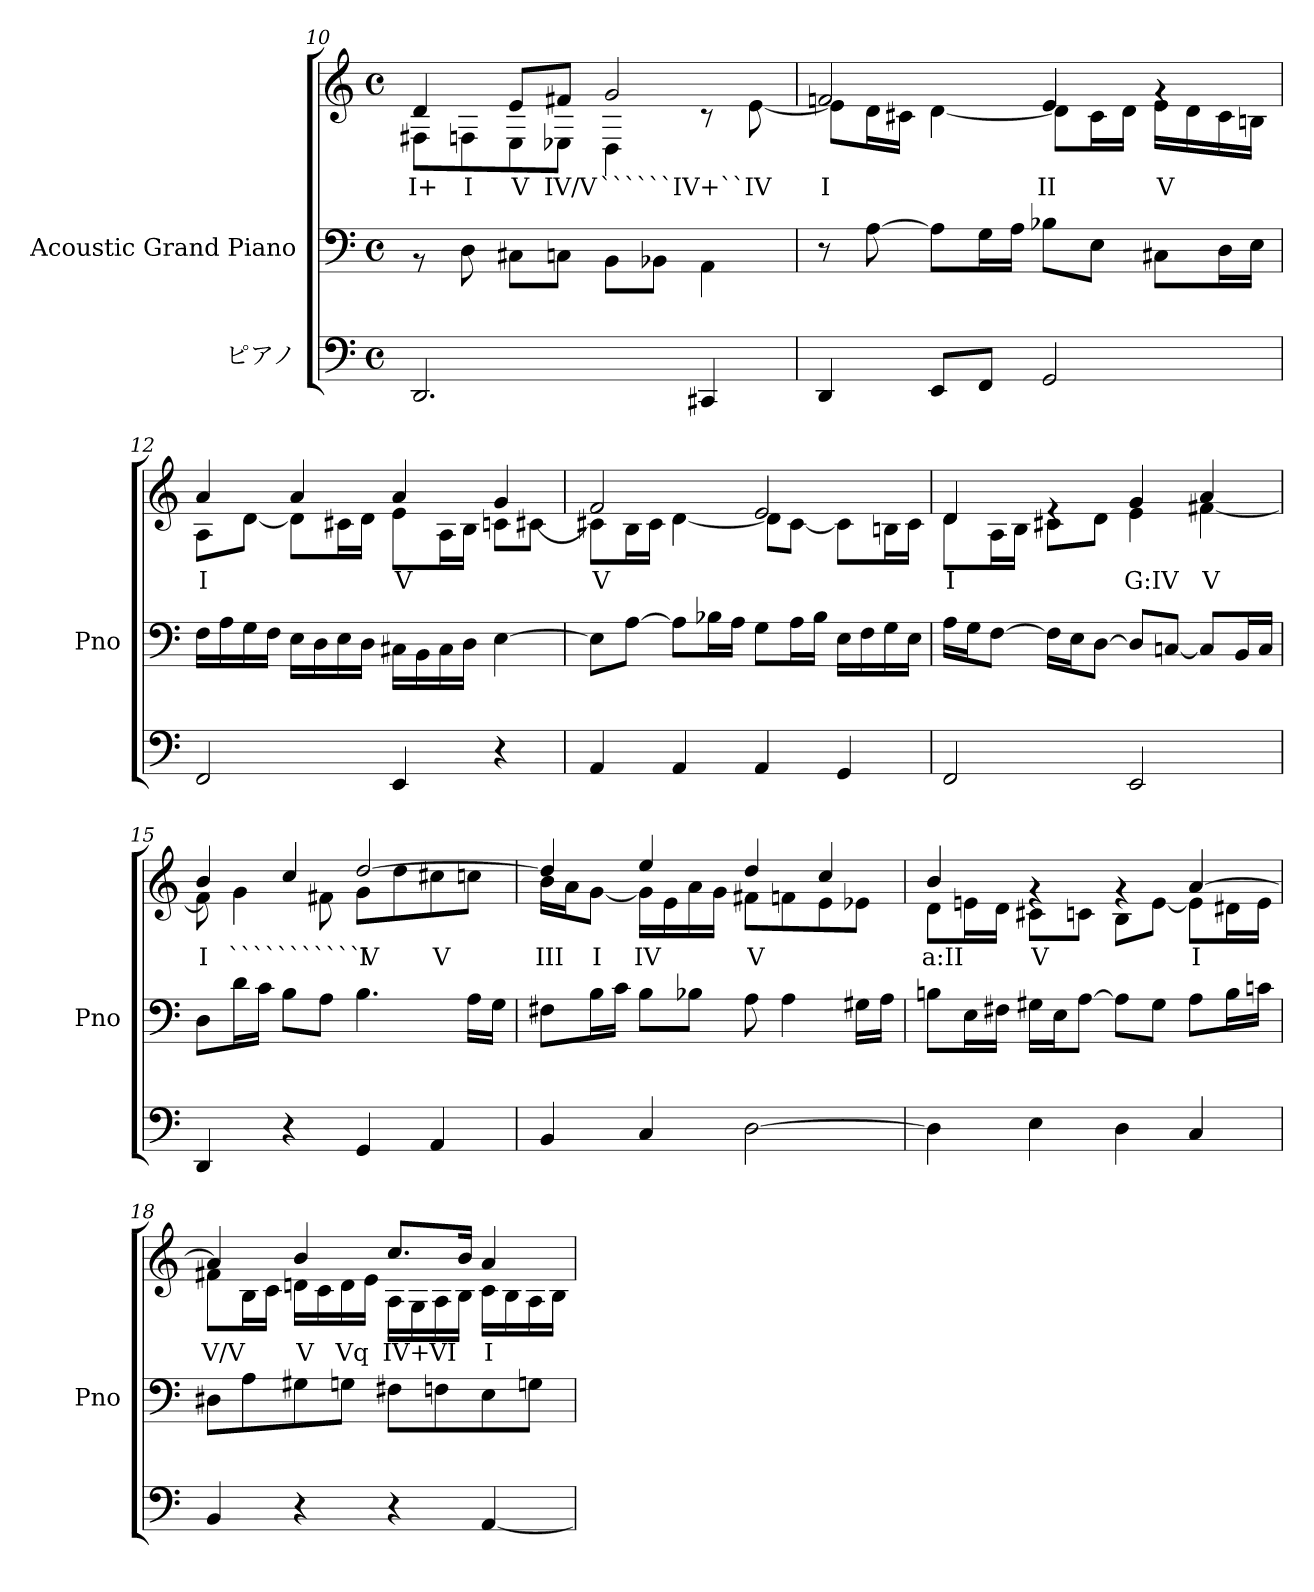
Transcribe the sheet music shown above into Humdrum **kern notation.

**kern	**kern	**kern	**text
*part2	*part1	*part1	*part1
*staff3	*staff2	*staff1	*staff1
*I"ピアノ	*I"Acoustic Grand Piano	*	*
*	*I'Pno	*	*
*clefF4	*clefF4	*clefG2	*
*k[]	*k[]	*k[]	*
*C:	*C:	*C:	*
*M4/4	*M4/4	*M4/4	*
*met(c)	*met(c)	*met(c)	*
=10	=10	=10	=10
*	*	*^	*
!	!	!	!	!LO:LY:b
2.DD/	8rBB	4d/	8F#X\L	I+
!	!	!	!	!LO:LY:b
.	8D\	.	8Fn\	I
!	!	!	!	!LO:LY:b
.	8C#X\L	8e/L	8E\	V
!	!	!	!	!LO:LY:b
.	8Cn\J	8f#X/J	8E-X\J	IV/V
!	!	!	!	!LO:LY:b
.	8BB\L	2g/	4D\	``````IV+``IV
.	8BB-X\J	.	.	.
!	!	!	!	!LO:LY:b
4CC#X/	4AA\	.	8rc	V
.	.	.	[<8e\	.
=11	=11	=11	=11	=11
!	!	!	!	!LO:LY:b
4DD/	8r	2fn/	8e\L]	I
.	[8A\	.	16d\L	.
.	.	.	16c#X\JJ	.
8EE/L	8A\L]	.	[<4d\	.
8FF/J	16G\L	.	.	.
.	16A\JJ	.	.	.
!	!	!	!	!LO:LY:b
2GG/	8B-X\L	4e/	8d\L]	II
.	8E\J	.	16c#\L	.
.	.	.	16d\JJ	.
!	!	!	!	!LO:LY:b
.	8C#X\L	4rg	16e\LL	V
.	.	.	16d\	.
.	16D\L	.	16c#\	.
.	16E\JJ	.	16Bn\JJ	.
=12	=12	=12	=12	=12
!	!	!	!	!LO:LY:b
2FF/	16F\LL	4a/	8A\L	I
.	16A\	.	.	.
.	16G\	.	[<8d\J	.
.	16F\JJ	.	.	.
.	16E\LL	4a/	8d\L]	.
.	16D\	.	.	.
.	16E\	.	16c#X\L	.
.	16D\JJ	.	16d\JJ	.
!	!	!	!	!LO:LY:b
4EE/	16C#X\LL	4a/	8e\L	V
.	16BB\	.	.	.
.	16C#\	.	16A\L	.
.	16D\JJ	.	16B\JJ	.
4r	[4E\	4g/	8cn\L	.
.	.	.	[<8c#X\J	.
!!LO:PB:g=z	!!
=13	=13	=13	=13	=13
!	!	!	!	!LO:LY:b
4AA/	8E\L]	2f/	8c#X\L]	V
.	[8A\J	.	16B\L	.
.	.	.	16c#\JJ	.
4AA/	8A\L]	.	[<4d\	.
.	16B-X\L	.	.	.
.	16A\JJ	.	.	.
4AA/	8G\L	2e/	8d\L]	.
.	16A\L	.	[<8c#\J	.
.	16B-\JJ	.	.	.
4GG/	16E\LL	.	8c#\L]	.
.	16F\	.	.	.
.	16G\	.	16Bn\L	.
.	16E\JJ	.	16c#\JJ	.
=14	=14	=14	=14	=14
!	!	!	!	!LO:LY:b
2FF/	16A\LL	4d/	8d\L	I
.	16G\J	.	.	.
.	[8F\J	.	16A\L	.
.	.	.	16B\JJ	.
.	16F\LL]	4re	8c#X\L	.
.	16E\J	.	.	.
.	[8D\J	.	8d\J	.
!	!	!	!	!LO:LY:b
2EE/	8D/L]	4g/	4e\	G:IV
.	[8Cn/J	.	.	.
!	!	!	!	!LO:LY:b
.	8C/L]	4a/	[<4f#X\	V
.	16BB/L	.	.	.
.	16C/JJ	.	.	.
=15	=15	=15	=15	=15
!	!	!	!	!LO:LY:b
4DD/	8D\L	4b/	8f#\]	I
!	!	!	!	!LO:LY:b
.	16d\L	.	4g\	```````````V
.	16c\JJ	.	.	.
4r	8B\L	4cc/	.	.
.	8A\J	.	8f#X\	.
!	!	!	!	!LO:LY:b
4GG/	4.B\	[>2dd/	8g\L	I
.	.	.	8dd\	.
!	!	!	!	!LO:LY:b
4AA/	.	.	8cc#X\	V
.	16A\LL	.	8ccn\J	.
.	16G\JJ	.	.	.
=16	=16	=16	=16	=16
!	!	!	!	!LO:LY:b
4BB/	8F#X\L	4dd/]	16b\LL	III
.	.	.	16a\J	.
!	!	!	!	!LO:LY:b
.	16B\L	.	[<8g\J	I
.	16c\JJ	.	.	.
!	!	!	!	!LO:LY:b
4C/	8B\L	4ee/	16g\LL]	IV
.	.	.	16e\	.
.	8B-X\J	.	16a\	.
.	.	.	16g\JJ	.
!	!	!	!	!LO:LY:b
[2D\	8A\	4dd/	8f#X\L	V
.	4A\	.	8fn\	.
.	.	4cc/	8e\	.
.	16G#X\LL	.	8e-X\J	.
.	16A\JJ	.	.	.
=17	=17	=17	=17	=17
!	!	!	!	!LO:LY:b
4D\]	8Bn\L	4b/	8d\L	a:II
.	16E\L	.	16en\L	.
.	16F#X\JJ	.	16d\JJ	.
!	!	!	!	!LO:LY:b
4E\	16G#X\LL	4rg	8c#X\L	V
.	16E\J	.	.	.
.	[8A\J	.	8cn\J	.
4D\	8A\L]	4rg	8B\L	.
.	8G#\J	.	[<8e\J	.
!	!	!	!	!LO:LY:b
4C/	8A\L	[>4a/	8e\L]	I
.	16B\L	.	16d#X\L	.
.	16cn\JJ	.	16e\JJ	.
!!LO:LB:g=z	!!
=18	=18	=18	=18	=18
!	!	!	!	!LO:LY:b
4BB/	8D#X\L	4a/]	8f#X\L	V/V
.	8A\	.	16B\L	.
.	.	.	16c\JJ	.
!	!	!	!	!LO:LY:b
4r	8G#X\	4b/	16dn\LL	V
.	.	.	16c\	.
!	!	!	!	!LO:LY:b
.	8Gn\J	.	16d\	Vq
.	.	.	16e\JJ	.
!	!	!	!	!LO:LY:b
4r	8F#X\L	8.cc/L	16A\LL	IV+
.	.	.	16G\	.
!	!	!	!	!LO:LY:b
.	8Fn\	.	16A\	VI
.	.	16b/Jk	16B\JJ	.
!	!	!	!	!LO:LY:b
[4AA/	8E\	4a/	16c\LL	I
.	.	.	16B\	.
.	8Gn\J	.	16A\	.
.	.	.	16B\JJ	.
*	*	*v	*v	*
=	=	=	=
*-	*-	*-	*-
